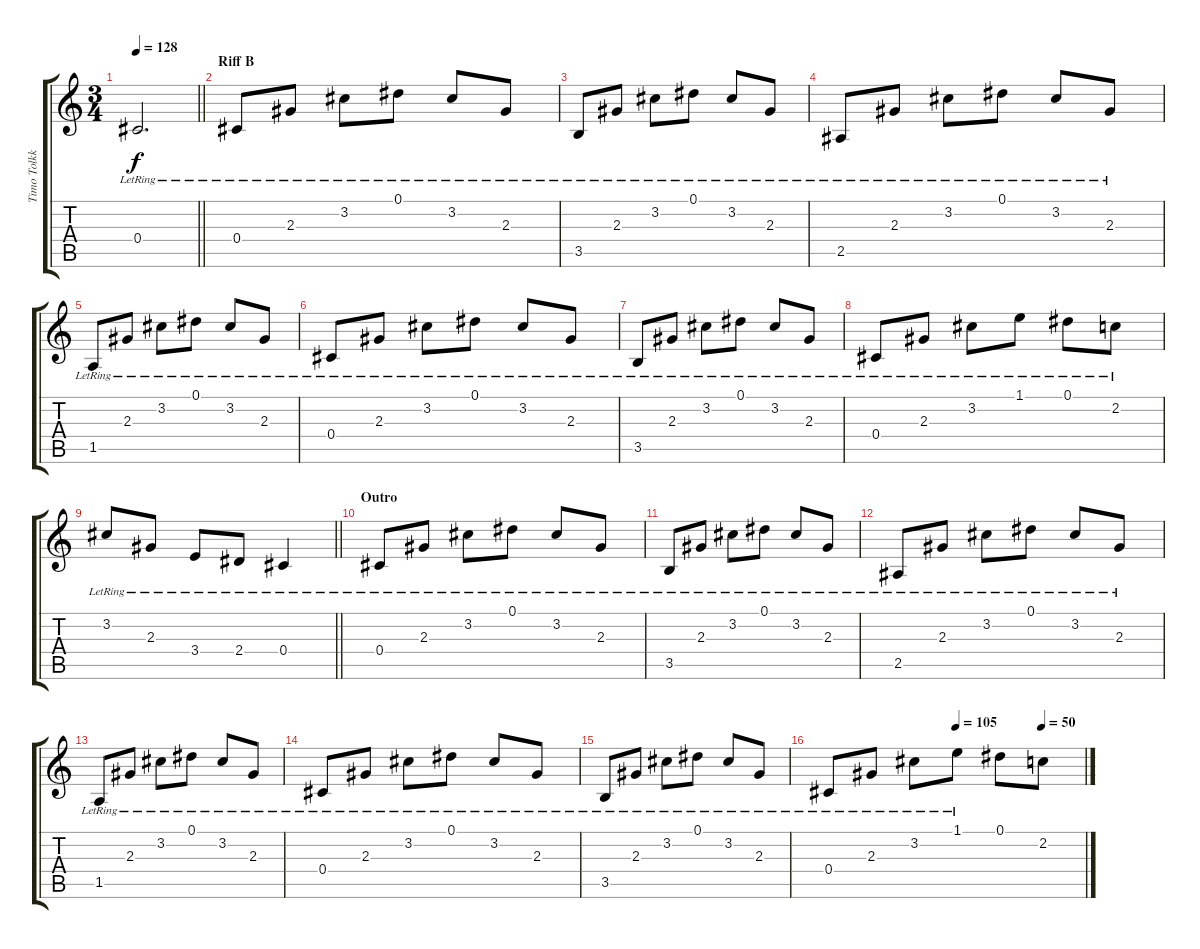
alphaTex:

\track ("Timo Tolkki" "Timo Tolkk") {instrument acousticguitarsteel}
\staff {score tabs}
\tuning (Eb4 Bb3 Gb3 Db3 Ab2 Eb2) {hide}
\ts (3 4)
\tempo 128
\clef g2
\barLineRight lightlight
\ks c
0.4{lr}.2{d dy f} |
\section ("" "Riff B")
0.4{lr}.8 2.3{lr}.8 3.2{lr}.8 0.1{lr}.8 3.2{lr}.8 2.3{lr}.8 |
3.5{lr}.8 2.3{lr}.8 3.2{lr}.8 0.1{lr}.8 3.2{lr}.8 2.3{lr}.8 |
2.5{lr}.8 2.3{lr}.8 3.2{lr}.8 0.1{lr}.8 3.2{lr}.8 2.3{lr}.8 |
1.5{lr}.8 2.3{lr}.8 3.2{lr}.8 0.1{lr}.8 3.2{lr}.8 2.3{lr}.8 |
0.4{lr}.8 2.3{lr}.8 3.2{lr}.8 0.1{lr}.8 3.2{lr}.8 2.3{lr}.8 |
3.5{lr}.8 2.3{lr}.8 3.2{lr}.8 0.1{lr}.8 3.2{lr}.8 2.3{lr}.8 |
0.4{lr}.8 2.3{lr}.8 3.2{lr}.8 1.1{lr}.8 0.1{lr}.8 2.2{lr}.8 |
\barLineRight lightlight
3.2{lr}.8 2.3{lr}.8 3.4{lr}.8 2.4{lr}.8 0.4{lr}.4 |
\section ("" "Outro")
0.4{lr}.8 2.3{lr}.8 3.2{lr}.8 0.1{lr}.8 3.2{lr}.8 2.3{lr}.8 |
3.5{lr}.8 2.3{lr}.8 3.2{lr}.8 0.1{lr}.8 3.2{lr}.8 2.3{lr}.8 |
2.5{lr}.8 2.3{lr}.8 3.2{lr}.8 0.1{lr}.8 3.2{lr}.8 2.3{lr}.8 |
1.5{lr}.8 2.3{lr}.8 3.2{lr}.8 0.1{lr}.8 3.2{lr}.8 2.3{lr}.8 |
0.4{lr}.8 2.3{lr}.8 3.2{lr}.8 0.1{lr}.8 3.2{lr}.8 2.3{lr}.8 |
3.5{lr}.8 2.3{lr}.8 3.2{lr}.8 0.1{lr}.8 3.2{lr}.8 2.3{lr}.8 |
\tempo (105 0.5)
\tempo (50 0.8333333333333334)
0.4{lr}.8 2.3{lr}.8 3.2{lr}.8 1.1{lr}.8 0.1.8 2.2.8
